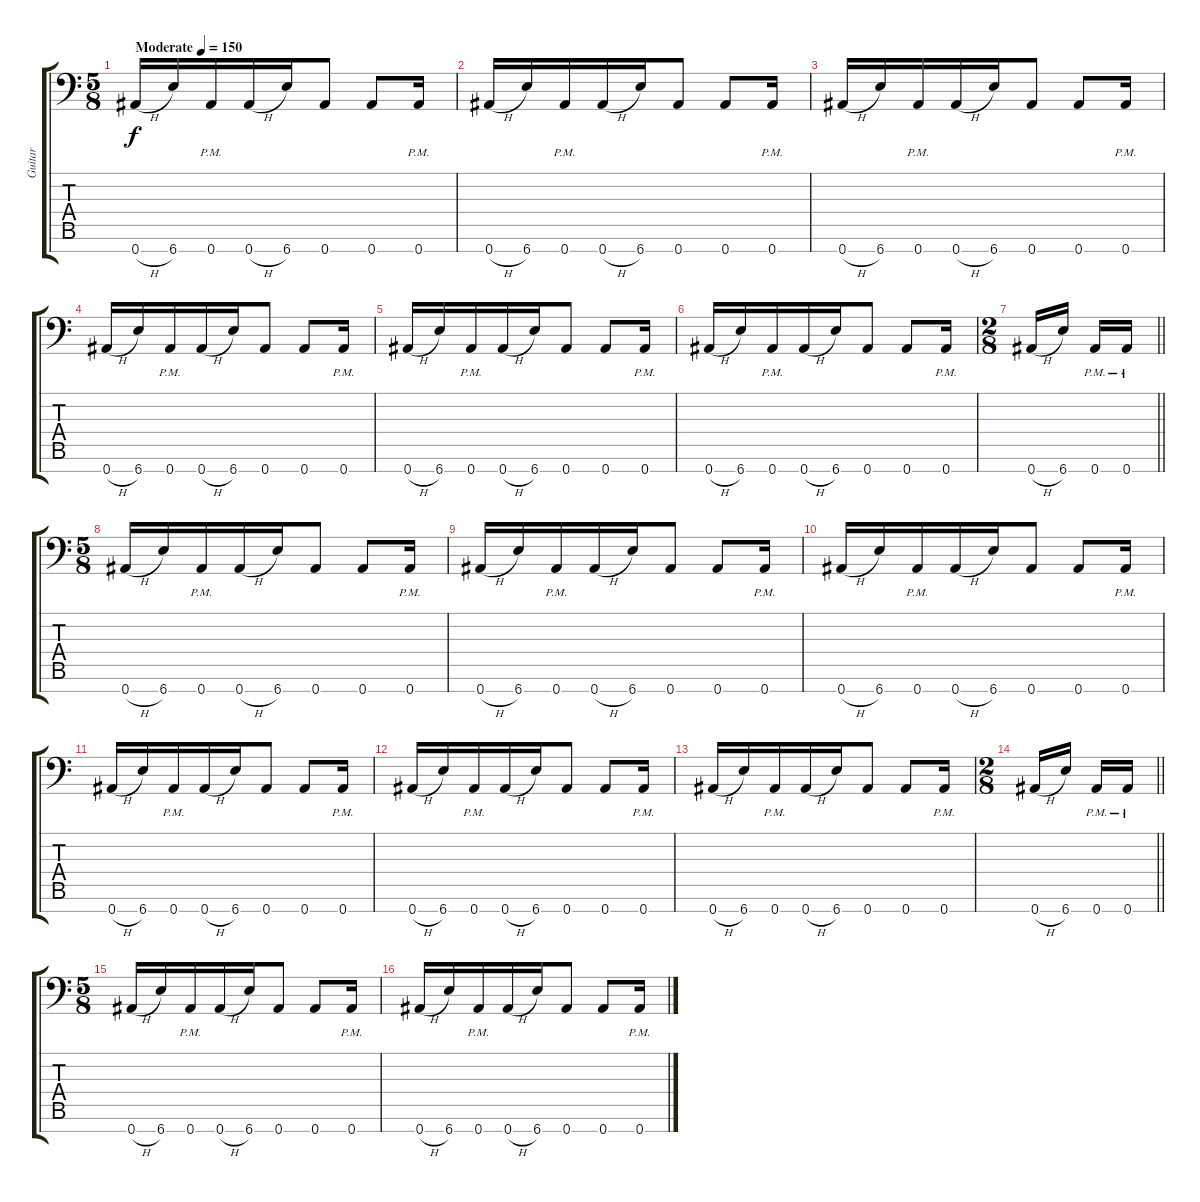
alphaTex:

\track ("Guitar" "Guitar") {instrument distortionguitar}
\staff {score tabs}
\tuning (Eb4 Bb3 Gb3 Db3 Ab2 Eb2 Bb1) {hide}
\ts (5 8)
\tempo (150 "Moderate")
\clef f4
\ks c
0.7{h}.16{dy f instrument distortionguitar} 6.7.16 0.7{pm}.16 0.7{h}.16 6.7.16 0.7.8 0.7.8 0.7{pm}.16 |
0.7{h}.16 6.7.16 0.7{pm}.16 0.7{h}.16 6.7.16 0.7.8 0.7.8 0.7{pm}.16 |
0.7{h}.16 6.7.16 0.7{pm}.16 0.7{h}.16 6.7.16 0.7.8 0.7.8 0.7{pm}.16 |
0.7{h}.16 6.7.16 0.7{pm}.16 0.7{h}.16 6.7.16 0.7.8 0.7.8 0.7{pm}.16 |
0.7{h}.16 6.7.16 0.7{pm}.16 0.7{h}.16 6.7.16 0.7.8 0.7.8 0.7{pm}.16 |
0.7{h}.16 6.7.16 0.7{pm}.16 0.7{h}.16 6.7.16 0.7.8 0.7.8 0.7{pm}.16 |
\ts (2 8)
\barLineRight lightlight
0.7{h}.16 6.7.16 0.7{pm}.16 0.7{pm}.16 |
\ts (5 8)
0.7{h}.16 6.7.16 0.7{pm}.16 0.7{h}.16 6.7.16 0.7.8 0.7.8 0.7{pm}.16 |
0.7{h}.16 6.7.16 0.7{pm}.16 0.7{h}.16 6.7.16 0.7.8 0.7.8 0.7{pm}.16 |
0.7{h}.16 6.7.16 0.7{pm}.16 0.7{h}.16 6.7.16 0.7.8 0.7.8 0.7{pm}.16 |
0.7{h}.16 6.7.16 0.7{pm}.16 0.7{h}.16 6.7.16 0.7.8 0.7.8 0.7{pm}.16 |
0.7{h}.16 6.7.16 0.7{pm}.16 0.7{h}.16 6.7.16 0.7.8 0.7.8 0.7{pm}.16 |
0.7{h}.16 6.7.16 0.7{pm}.16 0.7{h}.16 6.7.16 0.7.8 0.7.8 0.7{pm}.16 |
\ts (2 8)
\barLineRight lightlight
0.7{h}.16 6.7.16 0.7{pm}.16 0.7{pm}.16 |
\ts (5 8)
0.7{h}.16 6.7.16 0.7{pm}.16 0.7{h}.16 6.7.16 0.7.8 0.7.8 0.7{pm}.16 |
0.7{h}.16 6.7.16 0.7{pm}.16 0.7{h}.16 6.7.16 0.7.8 0.7.8 0.7{pm}.16
